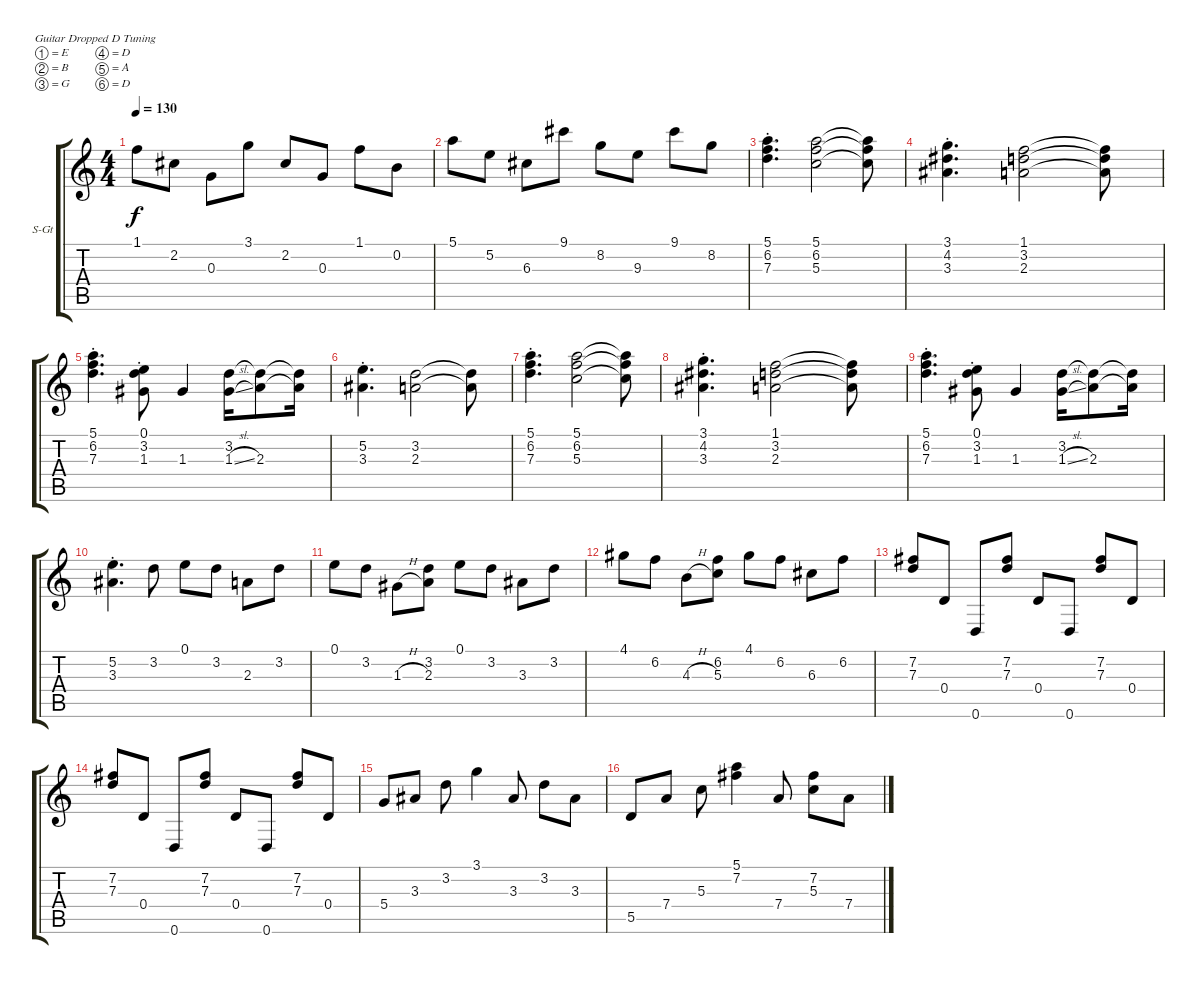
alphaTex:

\defaultSystemsLayout 4
\bracketExtendMode groupsimilarinstruments
\firstSystemTrackNameOrientation horizontal
\otherSystemsTrackNameOrientation horizontal
\track ("Steel Guitar" "S-Gt") {instrument acousticguitarsteel}
\staff {score tabs}
\tuning (E4 B3 G3 D3 A2 D2)
\ts (4 4)
\tempo 130
\clef g2
\ks c
1.1.8{dy f} 2.2.8 0.3.8 3.1.8 2.2.8 0.3.8 1.1.8 0.2.8 |
5.1.8 5.2.8 6.3.8 9.1.8 8.2.8 9.3.8 9.1.8 8.2.8 |
(5.1{st} 6.2{st} 7.3{st}).4{d} (5.1 6.2 5.3).2 (5.1{t} 6.2{t} 5.3{t}).8 |
(3.1{st} 4.2{st} 3.3{st}).4{d} (1.1 3.2 2.3).2 (1.1{t} 3.2{t} 2.3{t}).8 |
(5.1{st} 6.2{st} 7.3{st}).4{d} (3.2{st} 1.3{st} 0.1{st}).8 1.3.4 (1.3{sl} 3.2).16 (2.3 3.2{t}).8 (2.3{t} 3.2{t}).16 |
(5.2{st} 3.3{st}).4{d} (3.2 2.3).2 (3.2{t} 2.3{t}).8 |
(5.1{st} 6.2{st} 7.3{st}).4{d} (5.1 6.2 5.3).2 (5.1{t} 6.2{t} 5.3{t}).8 |
(3.1{st} 4.2{st} 3.3{st}).4{d} (1.1 3.2 2.3).2 (1.1{t} 3.2{t} 2.3{t}).8 |
(5.1{st} 6.2{st} 7.3{st}).4{d} (3.2{st} 1.3{st} 0.1{st}).8 1.3.4 (1.3{sl} 3.2).16 (2.3 3.2{t}).8 (2.3{t} 3.2{t}).16 |
(5.2{st} 3.3{st}).4{d} 3.2.8 0.1.8 3.2.8 2.3.8 3.2.8 |
0.1.8 3.2.8 1.3{h}.8 (3.2 2.3).8 0.1.8 3.2.8 3.3.8 3.2.8 |
4.1.8 6.2.8 4.3{h}.8 (6.2 5.3).8 4.1.8 6.2.8 6.3.8 6.2.8 |
(7.2 7.3).8 0.4.8 0.6.8 (7.2 7.3).8 0.4.8 0.6.8 (7.2 7.3).8 0.4.8 |
(7.2 7.3).8 0.4.8 0.6.8 (7.2 7.3).8 0.4.8 0.6.8 (7.2 7.3).8 0.4.8 |
5.4.8 3.3.8 3.2.8 3.1.4 3.3.8 3.2.8 3.3.8 |
5.5.8 7.4.8 5.3.8 (7.2 5.1).4 7.4.8 (7.2 5.3).8 7.4.8
